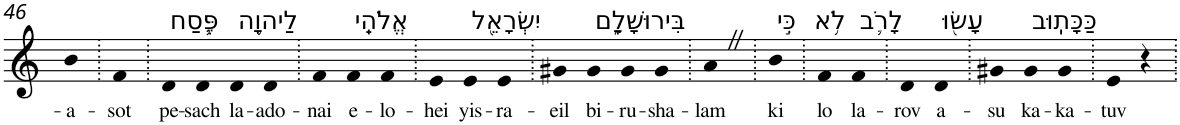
**kern	**text
*part1	*part1
*staff1	*staff1
*I"Piano	*
*I'Pno	*
!!LO:PB:g=z
*clefG2	*
*k[]	*
=46	=46
!	!LO:LY:b
4b	-a-
=47.	=47.
!	!LO:LY:b
4f	-sot
=48.	=48.
!LO:TX:a:t=פֶּ֛סַח	!
!	!LO:LY:b
4d	pe-
!	!LO:LY:b
4d	-sach
!LO:TX:a:t=לַיהוָ֥ה	!
!	!LO:LY:b
4d	la-
!	!LO:LY:b
4d	-ado-
=49.	=49.
!	!LO:LY:b
4f	-nai
!LO:TX:a:t=אֱלֹהֵֽי	!
!	!LO:LY:b
4f	e-
!	!LO:LY:b
4f	-lo-
=50.	=50.
!	!LO:LY:b
4e	-hei
!LO:TX:a:t=יִשְׂרָאֵ֖ל	!
!	!LO:LY:b
4e	yis-
!	!LO:LY:b
4e	-ra-
=51.	=51.
!	!LO:LY:b
4g#X	-eil
!LO:TX:a:t=בִּירוּשָׁלִָ֑ם	!
!	!LO:LY:b
4g#	bi-
!	!LO:LY:b
4g#	-ru-
!	!LO:LY:b
4g#	-sha-
=52.	=52.
!	!LO:LY:b
4aZ	-lam
=53.	=53.
!LO:TX:a:t=כִּ֣י	!
!	!LO:LY:b
4b	ki
=54.	=54.
!LO:TX:a:t=לֹ֥א	!
!	!LO:LY:b
4f	lo
!LO:TX:a:t=לָרֹ֛ב	!
!	!LO:LY:b
4f	la-
=55.	=55.
!	!LO:LY:b
4d	-rov
!LO:TX:a:t=עָשׂ֖וּ	!
!	!LO:LY:b
4d	a-
=56.	=56.
!	!LO:LY:b
4g#X	-su
!LO:TX:a:t=כַּכָּתֽוּב	!
!	!LO:LY:b
4g#	ka-
!	!LO:LY:b
4g#	-ka-
=57.	=57.
!	!LO:LY:b
4e	-tuv
4r	.
=.	=.
*-	*-
